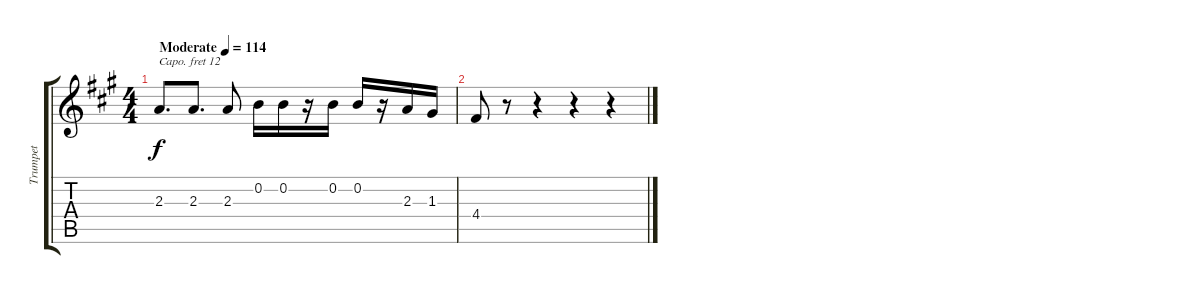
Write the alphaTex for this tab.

\track ("Trumpet" "Trumpet") {instrument trumpet}
\staff {score tabs}
\capo 12
\tuning (E4 B3 G3 D3 A2 E2) {hide}
\ts (4 4)
\tempo (114 "Moderate")
\clef g2
\ks a
2.3.8{d dy f instrument trumpet} 2.3.8{d} 2.3.8 0.2.16 0.2.16 r.16 0.2.16 0.2.16 r.16 2.3.16 1.3.16 |
4.4.8 r.8 r.4 r.4 r.4
